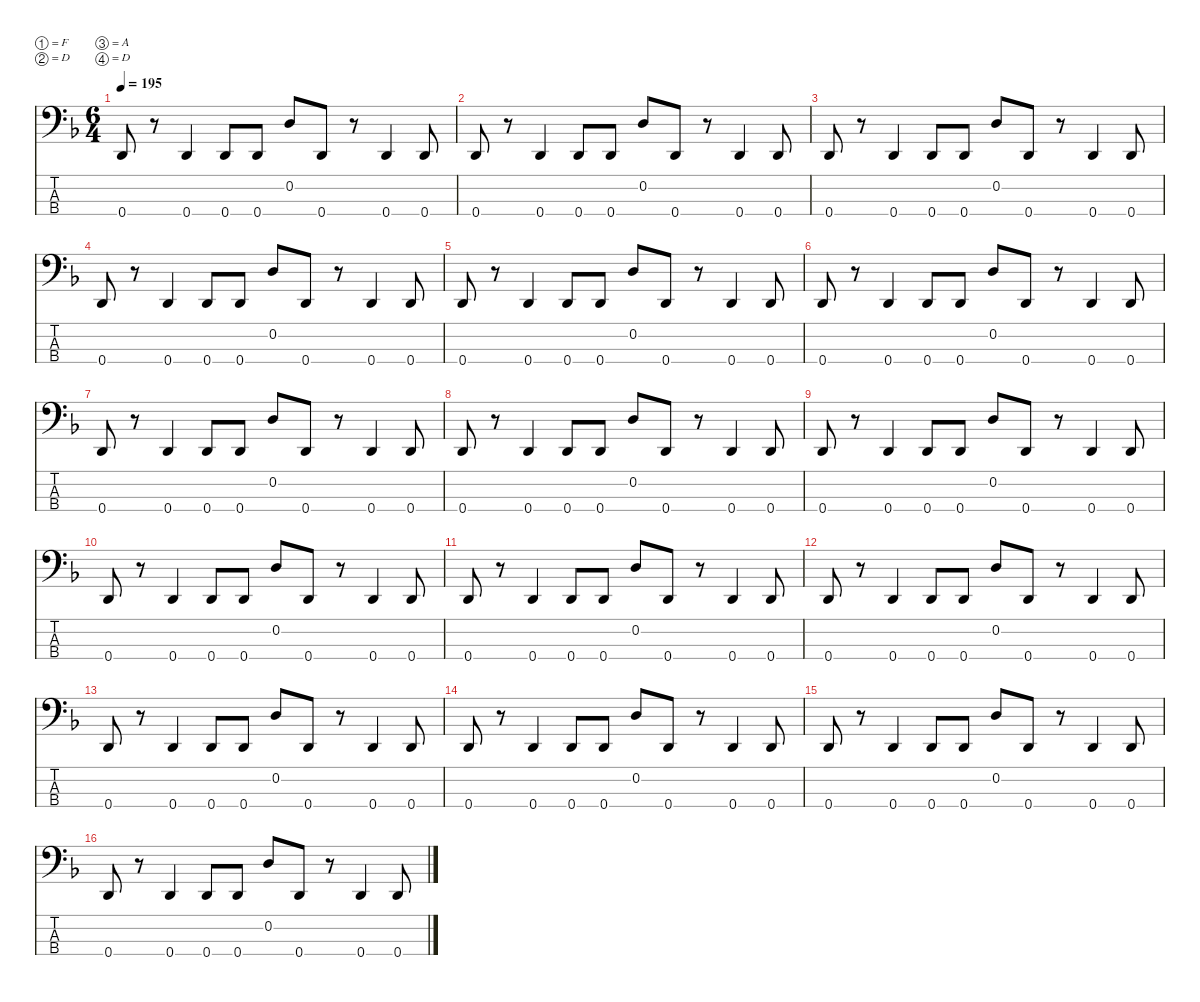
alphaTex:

\defaultSystemsLayout 4
\hideDynamics
\bracketExtendMode nobrackets
\singleTrackTrackNamePolicy hidden
\multiTrackTrackNamePolicy hidden
\firstSystemTrackNameMode fullname
\firstSystemTrackNameOrientation horizontal
\otherSystemsTrackNameOrientation horizontal
\track ("Bass" "el.bs.") {defaultSystemsLayout 4 instrument electricbassfinger}
\staff {score tabs}
\tuning (F2 D2 A1 D1)
\ts (6 4)
\tempo 195
\clef f4
\ks dminor
0.4{acc forcenatural}.8{dy f beam Up} r.8{beam Up} 0.4{acc forcenatural}.4{beam Up} 0.4{acc forcenatural}.8{beam Up} 0.4{acc forcenatural}.8{beam Up} 0.2{acc forcenatural}.8{beam Up} 0.4{acc forcenatural}.8{beam Up} r.8{beam Up} 0.4{acc forcenatural}.4{beam Up} 0.4{acc forcenatural}.8{beam Up} |
0.4{acc forcenatural}.8{beam Up} r.8{beam Up} 0.4{acc forcenatural}.4{beam Up} 0.4{acc forcenatural}.8{beam Up} 0.4{acc forcenatural}.8{beam Up} 0.2{acc forcenatural}.8{beam Up} 0.4{acc forcenatural}.8{beam Up} r.8{beam Up} 0.4{acc forcenatural}.4{beam Up} 0.4{acc forcenatural}.8{beam Up} |
0.4{acc forcenatural}.8{beam Up} r.8{beam Up} 0.4{acc forcenatural}.4{beam Up} 0.4{acc forcenatural}.8{beam Up} 0.4{acc forcenatural}.8{beam Up} 0.2{acc forcenatural}.8{beam Up} 0.4{acc forcenatural}.8{beam Up} r.8{beam Up} 0.4{acc forcenatural}.4{beam Up} 0.4{acc forcenatural}.8{beam Up} |
0.4{acc forcenatural}.8{beam Up} r.8{beam Up} 0.4{acc forcenatural}.4{beam Up} 0.4{acc forcenatural}.8{beam Up} 0.4{acc forcenatural}.8{beam Up} 0.2{acc forcenatural}.8{beam Up} 0.4{acc forcenatural}.8{beam Up} r.8{beam Up} 0.4{acc forcenatural}.4{beam Up} 0.4{acc forcenatural}.8{beam Up} |
0.4{acc forcenatural}.8{beam Up} r.8{beam Up} 0.4{acc forcenatural}.4{beam Up} 0.4{acc forcenatural}.8{beam Up} 0.4{acc forcenatural}.8{beam Up} 0.2{acc forcenatural}.8{beam Up} 0.4{acc forcenatural}.8{beam Up} r.8{beam Up} 0.4{acc forcenatural}.4{beam Up} 0.4{acc forcenatural}.8{beam Up} |
0.4{acc forcenatural}.8{beam Up} r.8{beam Up} 0.4{acc forcenatural}.4{beam Up} 0.4{acc forcenatural}.8{beam Up} 0.4{acc forcenatural}.8{beam Up} 0.2{acc forcenatural}.8{beam Up} 0.4{acc forcenatural}.8{beam Up} r.8{beam Up} 0.4{acc forcenatural}.4{beam Up} 0.4{acc forcenatural}.8{beam Up} |
0.4{acc forcenatural}.8{beam Up} r.8{beam Up} 0.4{acc forcenatural}.4{beam Up} 0.4{acc forcenatural}.8{beam Up} 0.4{acc forcenatural}.8{beam Up} 0.2{acc forcenatural}.8{beam Up} 0.4{acc forcenatural}.8{beam Up} r.8{beam Up} 0.4{acc forcenatural}.4{beam Up} 0.4{acc forcenatural}.8{beam Up} |
0.4{acc forcenatural}.8{beam Up} r.8{beam Up} 0.4{acc forcenatural}.4{beam Up} 0.4{acc forcenatural}.8{beam Up} 0.4{acc forcenatural}.8{beam Up} 0.2{acc forcenatural}.8{beam Up} 0.4{acc forcenatural}.8{beam Up} r.8{beam Up} 0.4{acc forcenatural}.4{beam Up} 0.4{acc forcenatural}.8{beam Up} |
0.4{acc forcenatural}.8{beam Up} r.8{beam Up} 0.4{acc forcenatural}.4{beam Up} 0.4{acc forcenatural}.8{beam Up} 0.4{acc forcenatural}.8{beam Up} 0.2{acc forcenatural}.8{beam Up} 0.4{acc forcenatural}.8{beam Up} r.8{beam Up} 0.4{acc forcenatural}.4{beam Up} 0.4{acc forcenatural}.8{beam Up} |
0.4{acc forcenatural}.8{beam Up} r.8{beam Up} 0.4{acc forcenatural}.4{beam Up} 0.4{acc forcenatural}.8{beam Up} 0.4{acc forcenatural}.8{beam Up} 0.2{acc forcenatural}.8{beam Up} 0.4{acc forcenatural}.8{beam Up} r.8{beam Up} 0.4{acc forcenatural}.4{beam Up} 0.4{acc forcenatural}.8{beam Up} |
0.4{acc forcenatural}.8{beam Up} r.8{beam Up} 0.4{acc forcenatural}.4{beam Up} 0.4{acc forcenatural}.8{beam Up} 0.4{acc forcenatural}.8{beam Up} 0.2{acc forcenatural}.8{beam Up} 0.4{acc forcenatural}.8{beam Up} r.8{beam Up} 0.4{acc forcenatural}.4{beam Up} 0.4{acc forcenatural}.8{beam Up} |
0.4{acc forcenatural}.8{beam Up} r.8{beam Up} 0.4{acc forcenatural}.4{beam Up} 0.4{acc forcenatural}.8{beam Up} 0.4{acc forcenatural}.8{beam Up} 0.2{acc forcenatural}.8{beam Up} 0.4{acc forcenatural}.8{beam Up} r.8{beam Up} 0.4{acc forcenatural}.4{beam Up} 0.4{acc forcenatural}.8{beam Up} |
0.4{acc forcenatural}.8{beam Up} r.8{beam Up} 0.4{acc forcenatural}.4{beam Up} 0.4{acc forcenatural}.8{beam Up} 0.4{acc forcenatural}.8{beam Up} 0.2{acc forcenatural}.8{beam Up} 0.4{acc forcenatural}.8{beam Up} r.8{beam Up} 0.4{acc forcenatural}.4{beam Up} 0.4{acc forcenatural}.8{beam Up} |
0.4{acc forcenatural}.8{beam Up} r.8{beam Up} 0.4{acc forcenatural}.4{beam Up} 0.4{acc forcenatural}.8{beam Up} 0.4{acc forcenatural}.8{beam Up} 0.2{acc forcenatural}.8{beam Up} 0.4{acc forcenatural}.8{beam Up} r.8{beam Up} 0.4{acc forcenatural}.4{beam Up} 0.4{acc forcenatural}.8{beam Up} |
0.4{acc forcenatural}.8{beam Up} r.8{beam Up} 0.4{acc forcenatural}.4{beam Up} 0.4{acc forcenatural}.8{beam Up} 0.4{acc forcenatural}.8{beam Up} 0.2{acc forcenatural}.8{beam Up} 0.4{acc forcenatural}.8{beam Up} r.8{beam Up} 0.4{acc forcenatural}.4{beam Up} 0.4{acc forcenatural}.8{beam Up} |
0.4{acc forcenatural}.8{beam Up} r.8{beam Up} 0.4{acc forcenatural}.4{beam Up} 0.4{acc forcenatural}.8{beam Up} 0.4{acc forcenatural}.8{beam Up} 0.2{acc forcenatural}.8{beam Up} 0.4{acc forcenatural}.8{beam Up} r.8{beam Up} 0.4{acc forcenatural}.4{beam Up} 0.4{acc forcenatural}.8{beam Up}
